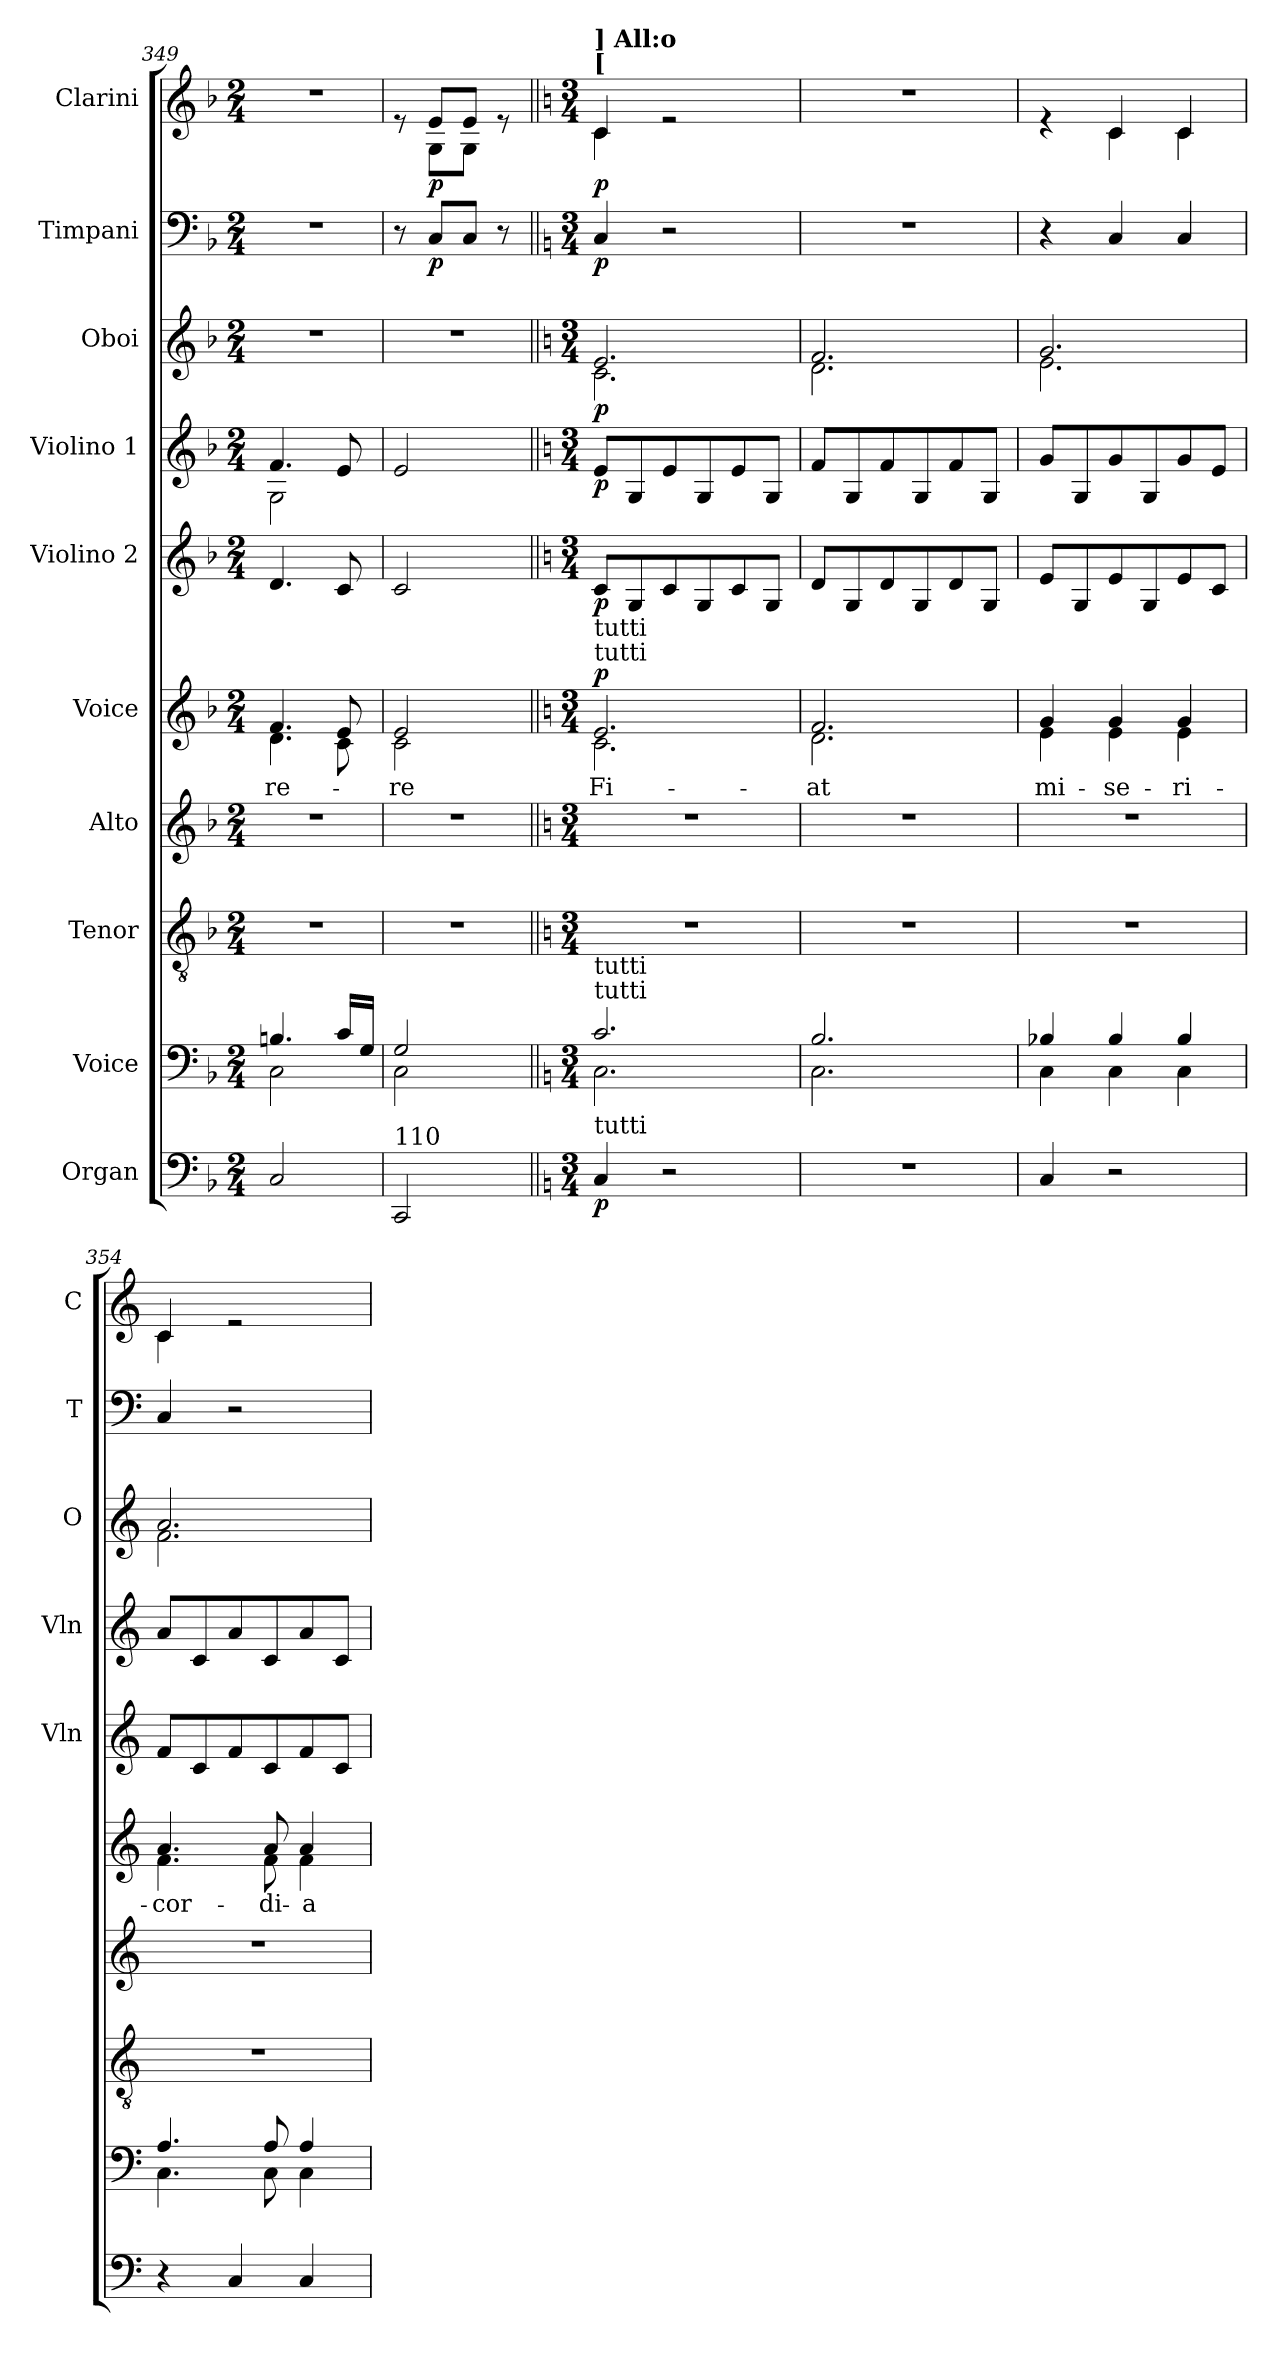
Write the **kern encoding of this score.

**kern	**dynam	**kern	**kern	**kern	**kern	**text	**dynam	**kern	**dynam	**kern	**dynam	**kern	**dynam	**kern	**dynam	**kern	**dynam
*part10	*part10	*part9	*part8	*part7	*part6	*part6	*part6	*part5	*part5	*part4	*part4	*part3	*part3	*part2	*part2	*part1	*part1
*staff10	*staff10	*staff9	*staff8	*staff7	*staff6	*staff6	*staff6	*staff5	*staff5	*staff4	*staff4	*staff3	*staff3	*staff2	*staff2	*staff1	*staff1
*I"Organ	*	*I"Voice	*I"Tenor	*I"Alto	*I"Voice	*	*	*I"Violino 2	*	*I"Violino 1	*	*I"Oboi	*	*I"Timpani	*	*I"Clarini	*
*	*	*	*	*	*	*	*	*I'Vln	*	*I'Vln	*	*I'O	*	*I'T	*	*I'C	*
*clefF4	*	*clefF4	*clefGv2	*clefG2	*clefG2	*	*	*clefG2	*	*clefG2	*	*clefG2	*	*clefF4	*	*clefG2	*
*k[b-]	*	*k[b-]	*k[b-]	*k[b-]	*k[b-]	*	*	*k[b-]	*	*k[b-]	*	*k[b-]	*	*k[b-]	*	*k[b-]	*
*M2/4	*	*M2/4	*M2/4	*M2/4	*M2/4	*	*	*M2/4	*	*M2/4	*	*M2/4	*	*M2/4	*	*M2/4	*
=349	=349	=349	=349	=349	=349	=349	=349	=349	=349	=349	=349	=349	=349	=349	=349	=349	=349
*	*	*^	*	*	*	*	*	*	*	*	*	*	*	*	*	*	*
!	!	!	!	!	!	!	!LO:LY:b	!	!	!	!	!	!	!	!	!	!	!
*	*	*	*	*	*	*^	*	*	*	*	*^	*	*	*	*	*	*	*
2C/	.	4.Bn/	2C\	2r	2r	4.f/	4.d\	-re-	.	4.d/	.	4.f/	2G\	.	2r	.	2r	.	2r	.
.	.	16c/LL	.	.	.	8e/	8c\	.	.	8c/	.	8e/	.	.	.	.	.	.	.	.
.	.	16G/JJ	.	.	.	.	.	.	.	.	.	.	.	.	.	.	.	.	.	.
*	*	*	*	*	*	*	*	*	*	*	*	*v	*v	*	*	*	*	*	*	*
=350	=350	=350	=350	=350	=350	=350	=350	=350	=350	=350	=350	=350	=350	=350	=350	=350	=350	=350	=350
!LO:TX:a:t=110	!	!	!	!	!	!	!	!	!	!	!	!	!	!	!	!	!	!	!
!	!	!	!	!	!	!	!	!LO:LY:b	!	!	!	!	!	!	!	!	!	!	!
*	*	*	*	*	*	*	*	*	*	*	*	*	*	*	*	*	*	*^	*
2CC/	.	2G/	2C\	2r	2r	2e/	2c\	-re	.	2c/	.	2e/	.	2r	.	8r	.	8re	8ryy	.
!	!	!	!	!	!	!	!	!	!	!	!	!	!	!	!	!	!LO:DY:b	!	!	!LO:DY:b
.	.	.	.	.	.	.	.	.	.	.	.	.	.	.	.	8C/L	p	8e/L	8G\L	p
.	.	.	.	.	.	.	.	.	.	.	.	.	.	.	.	8C/J	.	8e/J	8G\J	.
.	.	.	.	.	.	.	.	.	.	.	.	.	.	.	.	8r	.	8re	8ryy	.
=351||	=351||	=351||	=351||	=351||	=351||	=351||	=351||	=351||	=351||	=351||	=351||	=351||	=351||	=351||	=351||	=351||	=351||	=351||	=351||	=351||
*k[]	*	*k[]	*	*k[]	*k[]	*k[]	*	*	*	*k[]	*	*k[]	*	*k[]	*	*k[]	*	*k[]	*	*
*M3/4	*	*M3/4	*	*M3/4	*M3/4	*M3/4	*	*	*	*M3/4	*	*M3/4	*	*M3/4	*	*M3/4	*	*M3/4	*	*
*	*	*	*	*	*	*	*	*	*	*	*	*	*	*	*	*	*	*MM120	*	*
!	!	!	!	!	!	!	!	!	!	!	!	!	!	!	!	!	!	!LO:TX:a:B:t=[	!	!
!	!	!	!	!	!	!	!	!	!	!	!	!	!	!	!	!	!	!LO:TX:a:B:t=] All&colon;o	!	!
!	!	!	!	!	!	!LO:TX:a:t=tutti	!	!	!	!	!	!	!	!	!	!	!	!	!	!
!	!	!	!	!	!	!LO:TX:a:t=tutti	!	!	!	!	!	!	!	!	!	!	!	!	!	!
!	!	!LO:TX:a:t=tutti	!	!	!	!	!	!	!	!	!	!	!	!	!	!	!	!	!	!
!	!	!LO:TX:a:t=tutti	!	!	!	!	!	!	!	!	!	!	!	!	!	!	!	!	!	!
!LO:TX:a:t=tutti	!	!	!	!	!	!	!	!	!	!	!	!	!	!	!	!	!	!	!	!
!	!LO:DY:b	!	!	!	!	!	!	!LO:LY:b	!LO:DY:b	!	!LO:DY:b	!	!LO:DY:b	!	!LO:DY:b	!	!LO:DY:b	!	!	!LO:DY:b
*	*	*	*	*	*	*	*	*	*	*	*	*	*	*^	*	*	*	*	*	*
4C/	p	2.c/	2.C\	2.r	2.r	2.e/	2.c\	Fi-	p	8c/L	p	8e/L	p	2.e/	2.c\	p	4C/	p	4c/	4c\	p
.	.	.	.	.	.	.	.	.	.	8G/	.	8G/	.	.	.	.	.	.	.	.	.
2r	.	.	.	.	.	.	.	.	.	8c/	.	8e/	.	.	.	.	2r	.	2re	2ryy	.
.	.	.	.	.	.	.	.	.	.	8G/	.	8G/	.	.	.	.	.	.	.	.	.
.	.	.	.	.	.	.	.	.	.	8c/	.	8e/	.	.	.	.	.	.	.	.	.
.	.	.	.	.	.	.	.	.	.	8G/J	.	8G/J	.	.	.	.	.	.	.	.	.
*	*	*	*	*	*	*	*	*	*	*	*	*	*	*	*	*	*	*	*v	*v	*
!!LO:LB:g=z
=352	=352	=352	=352	=352	=352	=352	=352	=352	=352	=352	=352	=352	=352	=352	=352	=352	=352	=352	=352	=352
!	!	!	!	!	!	!	!	!LO:LY:b	!	!	!	!	!	!	!	!	!	!	!	!
2.r	.	2.B/	2.C\	2.r	2.r	2.f/	2.d\	-at	.	8d/L	.	8f/L	.	2.f/	2.d\	.	2.r	.	2.r	.
.	.	.	.	.	.	.	.	.	.	8G/	.	8G/	.	.	.	.	.	.	.	.
.	.	.	.	.	.	.	.	.	.	8d/	.	8f/	.	.	.	.	.	.	.	.
.	.	.	.	.	.	.	.	.	.	8G/	.	8G/	.	.	.	.	.	.	.	.
.	.	.	.	.	.	.	.	.	.	8d/	.	8f/	.	.	.	.	.	.	.	.
.	.	.	.	.	.	.	.	.	.	8G/J	.	8G/J	.	.	.	.	.	.	.	.
=353	=353	=353	=353	=353	=353	=353	=353	=353	=353	=353	=353	=353	=353	=353	=353	=353	=353	=353	=353	=353
!	!	!	!	!	!	!	!	!LO:LY:b	!	!	!	!	!	!	!	!	!	!	!	!
*	*	*	*	*	*	*	*	*	*	*	*	*	*	*	*	*	*	*	*^	*
4C/	.	4B-X/	4C\	2.r	2.r	4g/	4e\	mi-	.	8e/L	.	8g/L	.	2.g/	2.e\	.	4r	.	4re	4ryy	.
.	.	.	.	.	.	.	.	.	.	8G/	.	8G/	.	.	.	.	.	.	.	.	.
!	!	!	!	!	!	!	!	!LO:LY:b	!	!	!	!	!	!	!	!	!	!	!	!	!
2r	.	4B-/	4C\	.	.	4g/	4e\	-se-	.	8e/	.	8g/	.	.	.	.	4C/	.	4c/	4c\	.
.	.	.	.	.	.	.	.	.	.	8G/	.	8G/	.	.	.	.	.	.	.	.	.
!	!	!	!	!	!	!	!	!LO:LY:b	!	!	!	!	!	!	!	!	!	!	!	!	!
.	.	4B-/	4C\	.	.	4g/	4e\	-ri-	.	8e/	.	8g/	.	.	.	.	4C/	.	4c/	4c\	.
.	.	.	.	.	.	.	.	.	.	8c/J	.	8e/J	.	.	.	.	.	.	.	.	.
=354	=354	=354	=354	=354	=354	=354	=354	=354	=354	=354	=354	=354	=354	=354	=354	=354	=354	=354	=354	=354	=354
!	!	!	!	!	!	!	!	!LO:LY:b	!	!	!	!	!	!	!	!	!	!	!	!	!
4r	.	4.A/	4.C\	2.r	2.r	4.a/	4.f\	-cor-	.	8f/L	.	8a/L	.	2.a/	2.f\	.	4C/	.	4c/	4c\	.
.	.	.	.	.	.	.	.	.	.	8c/	.	8c/	.	.	.	.	.	.	.	.	.
4C/	.	.	.	.	.	.	.	.	.	8f/	.	8a/	.	.	.	.	2r	.	2re	2ryy	.
!	!	!	!	!	!	!	!	!LO:LY:b	!	!	!	!	!	!	!	!	!	!	!	!	!
.	.	8A/	8C\	.	.	8a/	8f\	-di-	.	8c/	.	8c/	.	.	.	.	.	.	.	.	.
!	!	!	!	!	!	!	!	!LO:LY:b	!	!	!	!	!	!	!	!	!	!	!	!	!
4C/	.	4A/	4C\	.	.	4a/	4f\	-a	.	8f/	.	8a/	.	.	.	.	.	.	.	.	.
.	.	.	.	.	.	.	.	.	.	8c/J	.	8c/J	.	.	.	.	.	.	.	.	.
*	*	*v	*v	*	*	*v	*v	*	*	*	*	*	*	*v	*v	*	*	*	*v	*v	*
=	=	=	=	=	=	=	=	=	=	=	=	=	=	=	=	=	=
*-	*-	*-	*-	*-	*-	*-	*-	*-	*-	*-	*-	*-	*-	*-	*-	*-	*-
